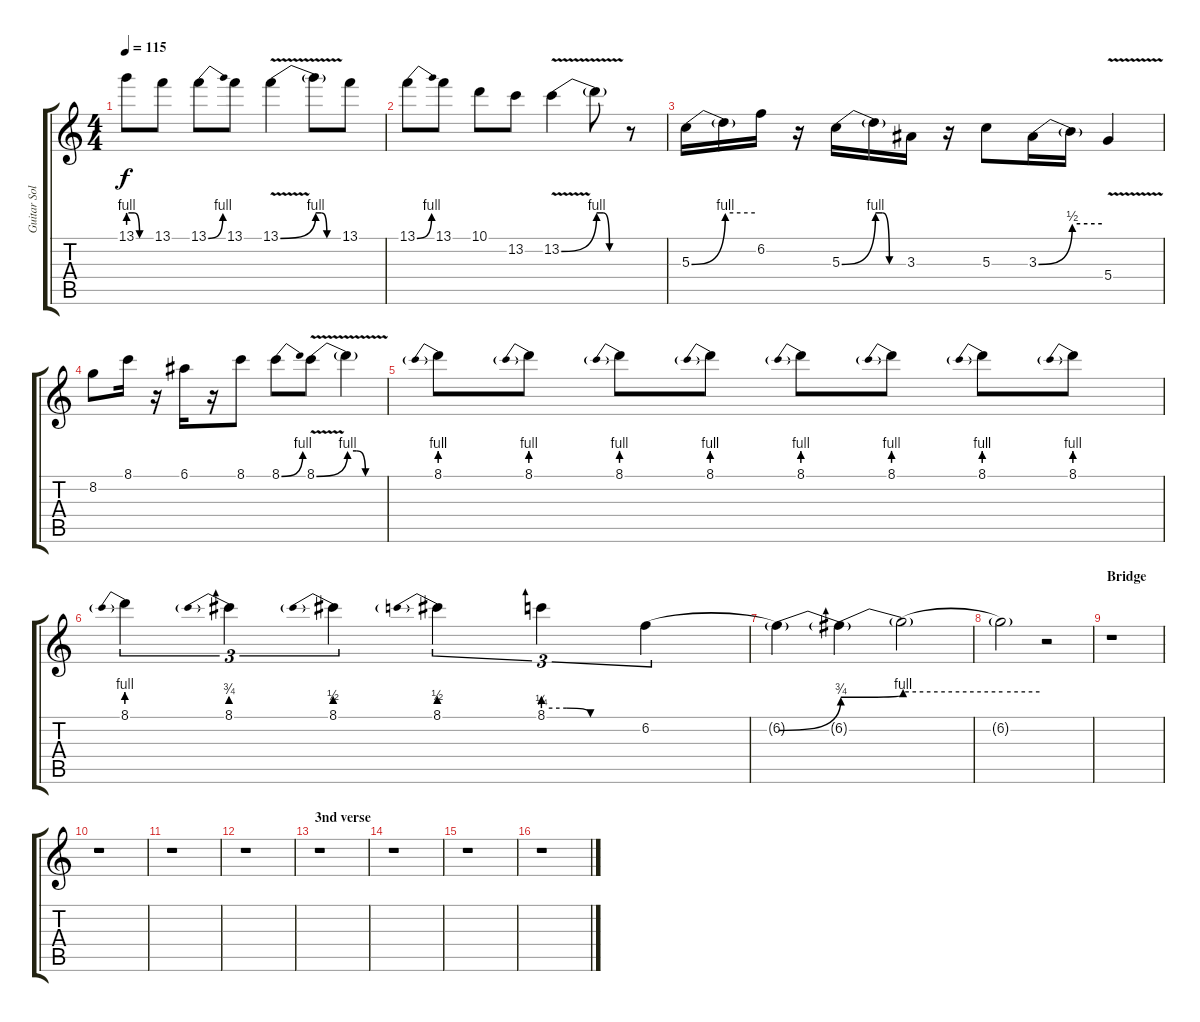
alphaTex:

\track ("Guitar Solo" "Guitar Sol") {instrument overdrivenguitar}
\staff {score tabs}
\tuning (E4 B3 G3 D3 A2 E2) {hide}
\ts (4 4)
\tempo 115
\clef g2
\ks c
13.1{be (custom 0 4 15 4 30 0 60 0) t}.8{dy f} 13.1.8 13.1{be (bend 0 0 60 4)}.8 13.1.8 13.1{be (bend 0 0 60 4) v}.4 13.1{be (custom 0 4 15 4 30 0 60 0) t}.8 13.1.8 |
13.1{be (bend 0 0 60 4)}.8 13.1.8 10.1.8 13.2.8 13.2{be (bend 0 0 60 4) v}.4 13.2{be (custom 0 4 15 4 30 0 60 0) t}.8 r.8 |
5.3{be (bend 0 0 60 4)}.16 5.3{be (hold 0 4 60 4) t}.16 6.2.16 r.16 5.3{be (bend 0 0 60 4)}.16 5.3{be (custom 0 4 15 4 30 0 60 0) t}.16 3.3.16 r.16 5.3.8 3.3{be (bend 0 0 60 2)}.16 3.3{be (hold 0 2 60 2) t}.16 5.4{v}.4 |
8.2.8 8.1.16 r.16 6.1.16 r.16 8.1.8 8.1{be (bend 0 0 60 4)}.8 8.1{be (bend 0 0 60 4) v}.8 8.1{be (custom 0 4 15 4 30 0 60 0) t}.4 |
8.1{be (prebend 0 4 60 4)}.8 8.1{be (prebend 0 4 60 4)}.8 8.1{be (prebend 0 4 60 4)}.8 8.1{be (prebend 0 4 60 4)}.8 8.1{be (prebend 0 4 60 4)}.8 8.1{be (prebend 0 4 60 4)}.8 8.1{be (prebend 0 4 60 4)}.8 8.1{be (prebend 0 4 60 4)}.8 |
8.1{be (prebend 0 4 60 4)}.4{tu (3 2)} 8.1{be (prebend 0 3 60 3)}.4{tu (3 2)} 8.1{be (prebend 0 2 60 2)}.4{tu (3 2)} 8.1{be (prebend 0 2 60 2)}.4{tu (3 2)} 8.1{be (custom 0 1 15 1 30 0 60 0)}.4{tu (3 2)} 6.2{be (hold 0 0 60 0)}.4{tu (3 2)} |
6.2{be (bend 0 0 60 3) t}.4 6.2{be (bend 0 3 60 4) t}.4 6.2{be (hold 0 4 60 4) t}.2 |
6.2{be (hold 0 4 60 4) t}.2 r.2 |
\section ("" "Bridge")
r.1 |
r.1 |
r.1 |
r.1 |
\section ("" "3nd verse")
r.1 |
r.1 |
r.1 |
r.1
